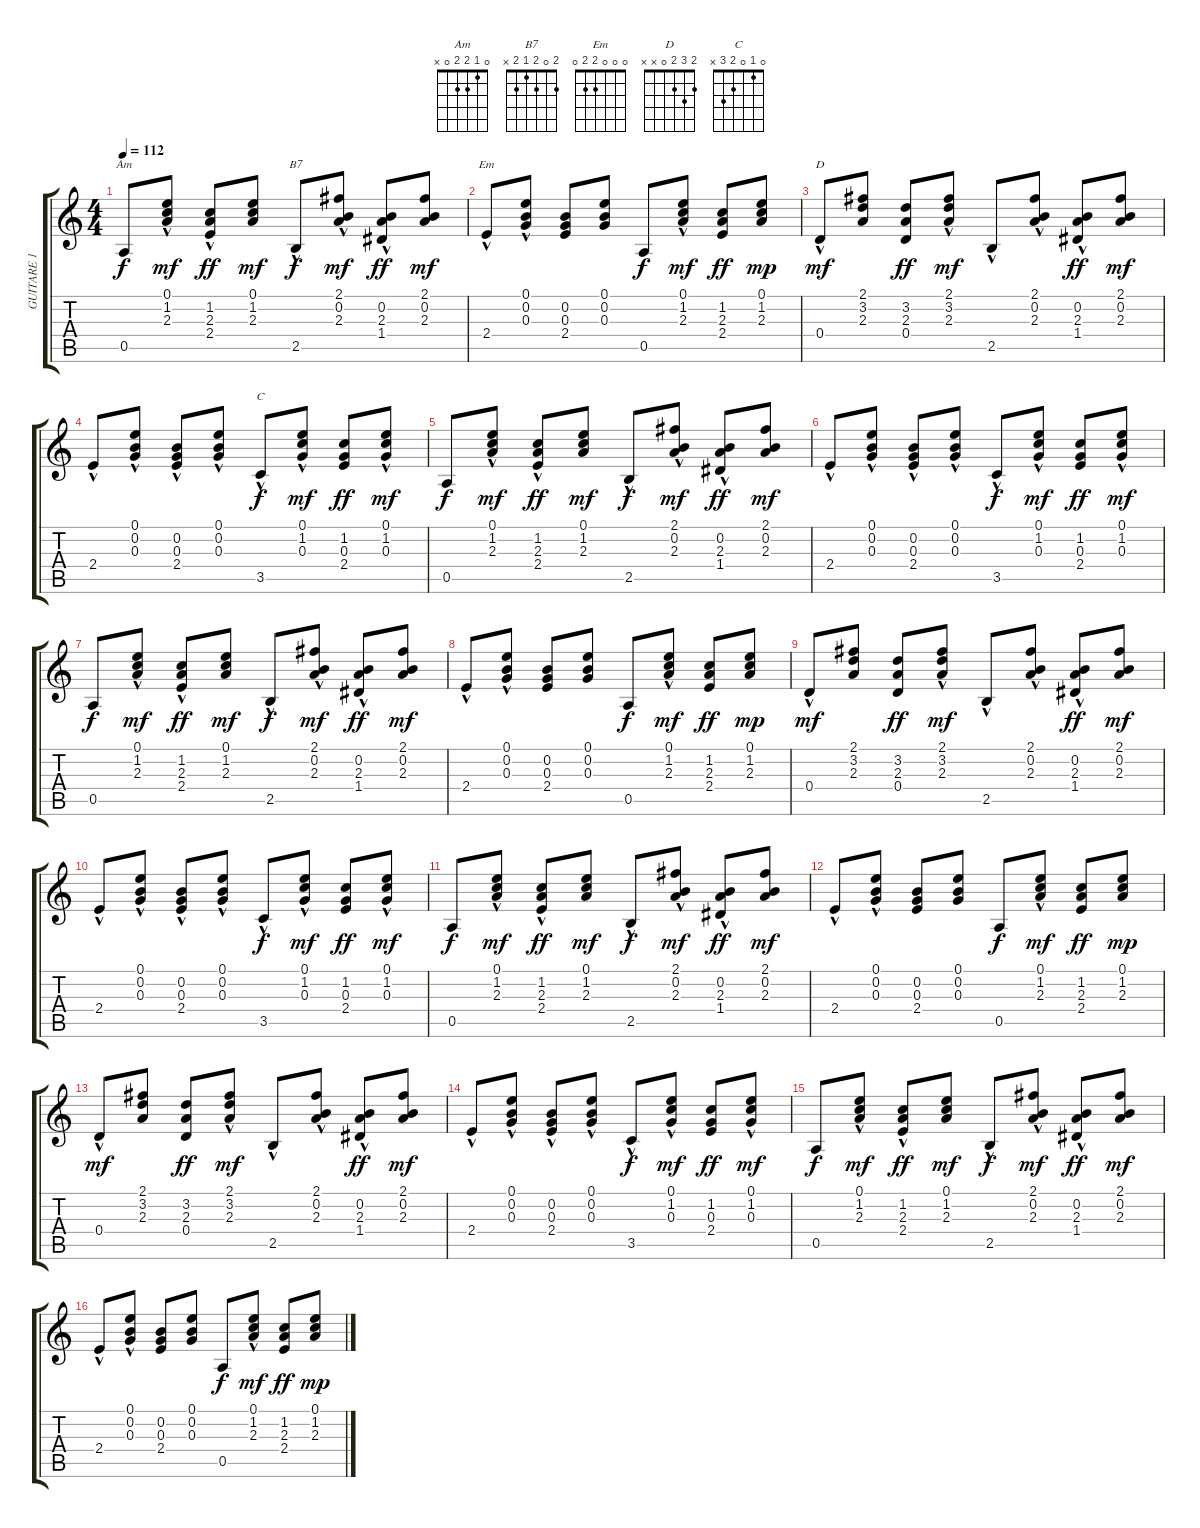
\track ("GUITARE 1" "GUITARE 1") {instrument acousticguitarsteel}
\staff {score tabs}
\tuning (E4 B3 G3 D3 A2 E2) {hide}
\chord ("Am" 0 1 2 2 0 x)
\chord ("B7" 2 0 2 1 2 x)
\chord ("Em" 0 0 0 2 2 0)
\chord ("D" 2 3 2 0 x x)
\chord ("C" 0 1 0 2 3 x)
\ts (4 4)
\tempo 112
\clef g2
\ks c
0.5.8{ch "Am" dy f} (0.1{hac} 1.2 2.3).8{dy mf} (1.2 2.3 2.4{hac}).8{dy ff} (0.1 1.2 2.3).8{dy mf} 2.5{hac}.8{ch "B7" dy f} (2.1 0.2{hac} 2.3).8{dy mf} (0.2 2.3{hac} 1.4).8{dy ff} (2.1 0.2 2.3).8{dy mf} |
2.4{hac}.8{ch "Em"} (0.1{hac} 0.2 0.3).8 (0.2 0.3 2.4).8 (0.1 0.2 0.3).8 0.5.8{dy f} (0.1{hac} 1.2 2.3).8{dy mf} (1.2 2.3 2.4).8{dy ff} (0.1 1.2 2.3).8{dy mp} |
0.4{hac}.8{ch "D" dy mf} (2.1 3.2 2.3).8 (3.2 2.3 0.4).8{dy ff} (2.1 3.2 2.3{hac}).8{dy mf} 2.5{hac}.8 (2.1 0.2{hac} 2.3).8 (0.2 2.3{hac} 1.4).8{dy ff} (2.1 0.2 2.3).8{dy mf} |
2.4{hac}.8 (0.1{hac} 0.2 0.3).8 (0.2 0.3{hac} 2.4).8 (0.1{hac} 0.2{hac} 0.3).8 3.5{hac}.8{ch "C" dy f} (0.1{hac} 1.2 0.3).8{dy mf} (1.2 0.3 2.4).8{dy ff} (0.1 1.2{hac} 0.3).8{dy mf} |
0.5.8{dy f} (0.1{hac} 1.2 2.3).8{dy mf} (1.2 2.3 2.4{hac}).8{dy ff} (0.1 1.2 2.3).8{dy mf} 2.5{hac}.8{dy f} (2.1 0.2{hac} 2.3).8{dy mf} (0.2 2.3{hac} 1.4).8{dy ff} (2.1 0.2 2.3).8{dy mf} |
2.4{hac}.8 (0.1{hac} 0.2 0.3).8 (0.2 0.3{hac} 2.4).8 (0.1{hac} 0.2{hac} 0.3).8 3.5{hac}.8{dy f} (0.1{hac} 1.2 0.3).8{dy mf} (1.2 0.3 2.4).8{dy ff} (0.1 1.2{hac} 0.3).8{dy mf} |
0.5.8{dy f} (0.1{hac} 1.2 2.3).8{dy mf} (1.2 2.3 2.4{hac}).8{dy ff} (0.1 1.2 2.3).8{dy mf} 2.5{hac}.8{dy f} (2.1 0.2{hac} 2.3).8{dy mf} (0.2 2.3{hac} 1.4).8{dy ff} (2.1 0.2 2.3).8{dy mf} |
2.4{hac}.8 (0.1{hac} 0.2 0.3).8 (0.2 0.3 2.4).8 (0.1 0.2 0.3).8 0.5.8{dy f} (0.1{hac} 1.2 2.3).8{dy mf} (1.2 2.3 2.4).8{dy ff} (0.1 1.2 2.3).8{dy mp} |
0.4{hac}.8{dy mf} (2.1 3.2 2.3).8 (3.2 2.3 0.4).8{dy ff} (2.1 3.2 2.3{hac}).8{dy mf} 2.5{hac}.8 (2.1 0.2{hac} 2.3).8 (0.2 2.3{hac} 1.4).8{dy ff} (2.1 0.2 2.3).8{dy mf} |
2.4{hac}.8 (0.1{hac} 0.2 0.3).8 (0.2 0.3{hac} 2.4).8 (0.1{hac} 0.2{hac} 0.3).8 3.5{hac}.8{dy f} (0.1{hac} 1.2 0.3).8{dy mf} (1.2 0.3 2.4).8{dy ff} (0.1 1.2{hac} 0.3).8{dy mf} |
0.5.8{dy f} (0.1{hac} 1.2 2.3).8{dy mf} (1.2 2.3 2.4{hac}).8{dy ff} (0.1 1.2 2.3).8{dy mf} 2.5{hac}.8{dy f} (2.1 0.2{hac} 2.3).8{dy mf} (0.2 2.3{hac} 1.4).8{dy ff} (2.1 0.2 2.3).8{dy mf} |
2.4{hac}.8 (0.1{hac} 0.2 0.3).8 (0.2 0.3 2.4).8 (0.1 0.2 0.3).8 0.5.8{dy f} (0.1{hac} 1.2 2.3).8{dy mf} (1.2 2.3 2.4).8{dy ff} (0.1 1.2 2.3).8{dy mp} |
0.4{hac}.8{dy mf} (2.1 3.2 2.3).8 (3.2 2.3 0.4).8{dy ff} (2.1 3.2 2.3{hac}).8{dy mf} 2.5{hac}.8 (2.1 0.2{hac} 2.3).8 (0.2 2.3{hac} 1.4).8{dy ff} (2.1 0.2 2.3).8{dy mf} |
2.4{hac}.8 (0.1{hac} 0.2 0.3).8 (0.2 0.3{hac} 2.4).8 (0.1{hac} 0.2{hac} 0.3).8 3.5{hac}.8{dy f} (0.1{hac} 1.2 0.3).8{dy mf} (1.2 0.3 2.4).8{dy ff} (0.1 1.2{hac} 0.3).8{dy mf} |
0.5.8{dy f} (0.1{hac} 1.2 2.3).8{dy mf} (1.2 2.3 2.4{hac}).8{dy ff} (0.1 1.2 2.3).8{dy mf} 2.5{hac}.8{dy f} (2.1 0.2{hac} 2.3).8{dy mf} (0.2 2.3{hac} 1.4).8{dy ff} (2.1 0.2 2.3).8{dy mf} |
2.4{hac}.8 (0.1{hac} 0.2 0.3).8 (0.2 0.3 2.4).8 (0.1 0.2 0.3).8 0.5.8{dy f} (0.1{hac} 1.2 2.3).8{dy mf} (1.2 2.3 2.4).8{dy ff} (0.1 1.2 2.3).8{dy mp}
